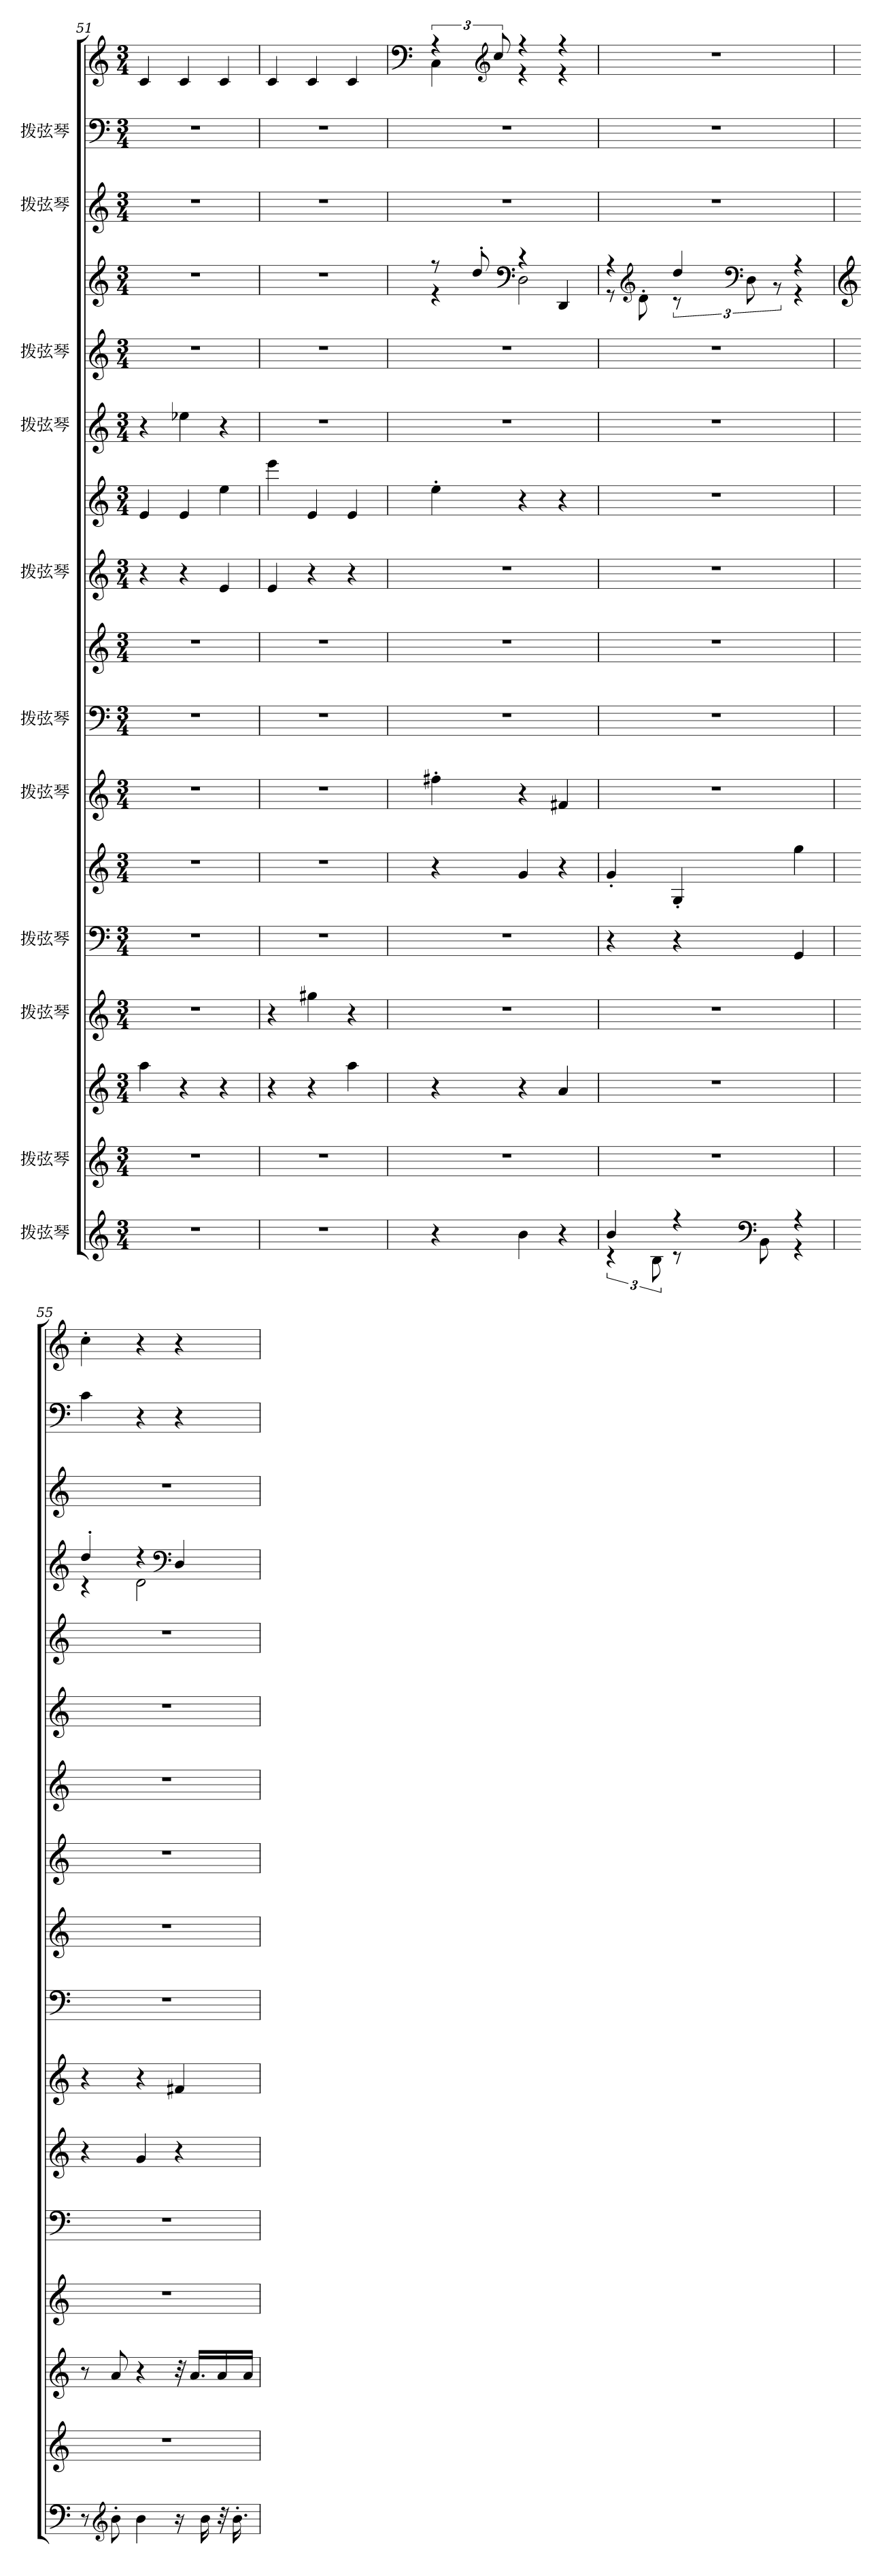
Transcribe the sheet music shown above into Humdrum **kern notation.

**kern	**kern	**kern	**kern	**kern	**kern	**kern	**kern	**kern	**kern	**kern	**kern	**kern	**kern	**kern	**kern	**kern
*part11	*part10	*part10	*part9	*part8	*part8	*part7	*part6	*part6	*part5	*part5	*part4	*part3	*part3	*part2	*part1	*part1
*staff17	*staff16	*staff15	*staff14	*staff13	*staff12	*staff11	*staff10	*staff9	*staff8	*staff7	*staff6	*staff5	*staff4	*staff3	*staff2	*staff1
*I"拨弦琴	*I"拨弦琴	*	*I"拨弦琴	*I"拨弦琴	*	*I"拨弦琴	*I"拨弦琴	*	*I"拨弦琴	*	*I"拨弦琴	*I"拨弦琴	*	*I"拨弦琴	*I"拨弦琴	*
*clefG2	*clefG2	*clefG2	*clefG2	*clefF4	*clefG2	*clefG2	*clefF4	*clefG2	*clefG2	*clefG2	*clefG2	*clefG2	*clefG2	*clefG2	*clefF4	*clefG2
*k[]	*k[]	*k[]	*k[]	*k[]	*k[]	*k[]	*k[]	*k[]	*k[]	*k[]	*k[]	*k[]	*k[]	*k[]	*k[]	*k[]
*M3/4	*M3/4	*M3/4	*M3/4	*M3/4	*M3/4	*M3/4	*M3/4	*M3/4	*M3/4	*M3/4	*M3/4	*M3/4	*M3/4	*M3/4	*M3/4	*M3/4
=51	=51	=51	=51	=51	=51	=51	=51	=51	=51	=51	=51	=51	=51	=51	=51	=51
2.r	2.r	4aa\	2.r	2.r	2.r	2.r	2.r	2.r	4r	4e/	4r	2.r	2.r	2.r	2.r	4c/
.	.	4r	.	.	.	.	.	.	4r	4e/	4ee-X\	.	.	.	.	4c/
.	.	4r	.	.	.	.	.	.	4e/	4ee\	4r	.	.	.	.	4c/
=52	=52	=52	=52	=52	=52	=52	=52	=52	=52	=52	=52	=52	=52	=52	=52	=52
2.r	2.r	4r	4r	2.r	2.r	2.r	2.r	2.r	4e/	4eee\	2.r	2.r	2.r	2.r	2.r	4c/
.	.	4r	4gg#X\	.	.	.	.	.	4r	4e/	.	.	.	.	.	4c/
.	.	4aa\	4r	.	.	.	.	.	4r	4e/	.	.	.	.	.	4c/
!!LO:PB:g=z
=53	=53	=53	=53	=53	=53	=53	=53	=53	=53	=53	=53	=53	=53	=53	=53	=53
*	*	*	*	*	*	*	*	*	*	*	*	*	*	*	*	*clefF4
*	*	*	*	*	*	*	*	*	*	*	*	*	*^	*	*	*^
4r	2.r	4r	2.r	2.r	4r	4ff#X'\	2.r	2.r	2.r	4ee'\	2.r	2.r	8r	4r	2.r	2.r	6r	4C\
.	.	.	.	.	.	.	.	.	.	.	.	.	8dd'/	.	.	.	.	.
*	*	*	*	*	*	*	*	*	*	*	*	*	*	*	*	*	*clefG2	*
.	.	.	.	.	.	.	.	.	.	.	.	.	.	.	.	.	12cc/	.
*	*	*	*	*	*	*	*	*	*	*	*	*	*clefF4	*	*	*	*	*
4b\	.	4r	.	.	4g/	4r	.	.	.	4r	.	.	4r	2D\	.	.	4r	4r
4r	.	4a/	.	.	4r	4f#X/	.	.	.	4r	.	.	4DD/	.	.	.	4r	4r
*	*	*	*	*	*	*	*	*	*	*	*	*	*	*	*	*	*v	*v
=54	=54	=54	=54	=54	=54	=54	=54	=54	=54	=54	=54	=54	=54	=54	=54	=54	=54
*^	*	*	*	*	*	*	*	*	*	*	*	*	*	*	*	*	*
4b/	6r	2.r	2.r	2.r	4r	4g'/	2.r	2.r	2.r	2.r	2.r	2.r	2.r	4r	8r	2.r	2.r	2.r
*	*	*	*	*	*	*	*	*	*	*	*	*	*	*clefG2	*	*	*	*
.	.	.	.	.	.	.	.	.	.	.	.	.	.	.	8d'\	.	.	.
.	12B\	.	.	.	.	.	.	.	.	.	.	.	.	.	.	.	.	.
4r	8r	.	.	.	4r	4G'/	.	.	.	.	.	.	.	4dd/	12r	.	.	.
*	*	*	*	*	*	*	*	*	*	*	*	*	*	*clefF4	*	*	*	*
.	.	.	.	.	.	.	.	.	.	.	.	.	.	.	12D\	.	.	.
*clefF4	*	*	*	*	*	*	*	*	*	*	*	*	*	*	*	*	*	*
.	8BB\	.	.	.	.	.	.	.	.	.	.	.	.	.	.	.	.	.
.	.	.	.	.	.	.	.	.	.	.	.	.	.	.	12r	.	.	.
4r	4r	.	.	.	4GG/	4gg\	.	.	.	.	.	.	.	4r	4r	.	.	.
*v	*v	*	*	*	*	*	*	*	*	*	*	*	*	*	*	*	*	*
=55	=55	=55	=55	=55	=55	=55	=55	=55	=55	=55	=55	=55	=55	=55	=55	=55	=55
*	*	*	*	*	*	*	*	*	*	*	*	*	*clefG2	*	*	*	*
8r	2.r	8r	2.r	2.r	4r	4r	2.r	2.r	2.r	2.r	2.r	2.r	4dd'/	4r	2.r	4c\	4cc'\
*clefG2	*	*	*	*	*	*	*	*	*	*	*	*	*	*	*	*	*
8b'\	.	8a/	.	.	.	.	.	.	.	.	.	.	.	.	.	.	.
4b\	.	4r	.	.	4g/	4r	.	.	.	.	.	.	4r	2d\	.	4r	4r
*	*	*	*	*	*	*	*	*	*	*	*	*	*clefF4	*	*	*	*
16r	.	32r	.	.	4r	4f#X/	.	.	.	.	.	.	4D/	.	.	4r	4r
.	.	16.a/LL	.	.	.	.	.	.	.	.	.	.	.	.	.	.	.
16b\	.	.	.	.	.	.	.	.	.	.	.	.	.	.	.	.	.
32r	.	16a/	.	.	.	.	.	.	.	.	.	.	.	.	.	.	.
16.b'\	.	.	.	.	.	.	.	.	.	.	.	.	.	.	.	.	.
.	.	16a/JJ	.	.	.	.	.	.	.	.	.	.	.	.	.	.	.
*	*	*	*	*	*	*	*	*	*	*	*	*	*v	*v	*	*	*
=	=	=	=	=	=	=	=	=	=	=	=	=	=	=	=	=
*-	*-	*-	*-	*-	*-	*-	*-	*-	*-	*-	*-	*-	*-	*-	*-	*-
